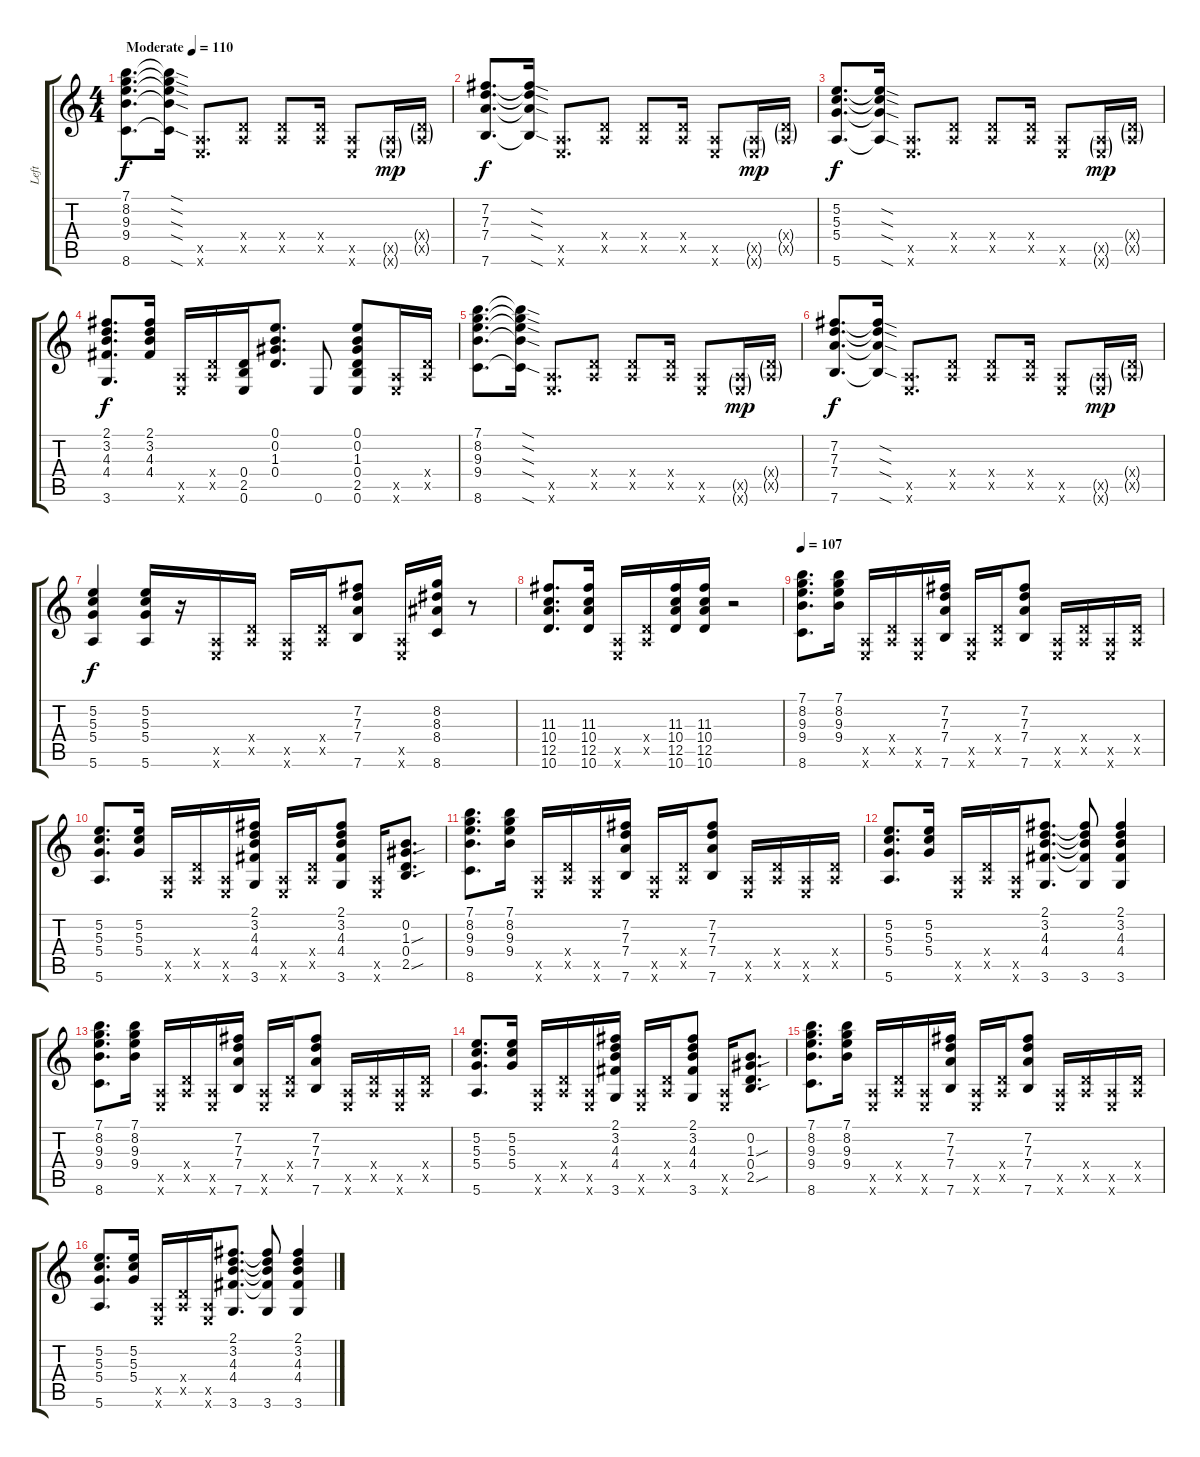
\track ("Left" "Left") {instrument acousticguitarsteel}
\staff {score tabs}
\tuning (E4 B3 G3 D3 A2 E2) {hide}
\ts (4 4)
\tempo (110 "Moderate")
\clef g2
\ks c
(7.1 8.2 9.3 9.4 8.6).8{d dy f volume 10 instrument acousticguitarsteel} (7.1{sod t} 8.2{sod t} 9.3{sod t} 9.4{sod t} 8.6{sod t}).16 (0.5{x} 0.6{x}).8{d} (0.4{x} 0.5{x}).8 (0.4{x} 0.5{x}).8 (0.4{x} 0.5{x}).16 (0.5{x} 0.6{x}).8 (0.5{g x} 0.6{g x}).16{dy mp} (0.4{g x} 0.5{g x}).16 |
(7.2 7.3 7.4 7.6).8{d dy f} (7.2{sod t} 7.3{sod t} 7.4{sod t} 7.6{sod t}).16 (0.5{x} 0.6{x}).8{d} (0.4{x} 0.5{x}).8 (0.4{x} 0.5{x}).8 (0.4{x} 0.5{x}).16 (0.5{x} 0.6{x}).8 (0.5{g x} 0.6{g x}).16{dy mp} (0.4{g x} 0.5{g x}).16 |
(5.2 5.3 5.4 5.6).8{d dy f} (5.2{sod t} 5.3{sod t} 5.4{sod t} 5.6{sod t}).16 (0.5{x} 0.6{x}).8{d} (0.4{x} 0.5{x}).8 (0.4{x} 0.5{x}).8 (0.4{x} 0.5{x}).16 (0.5{x} 0.6{x}).8 (0.5{g x} 0.6{g x}).16{dy mp} (0.4{g x} 0.5{g x}).16 |
(2.1 3.2 4.3 4.4 3.6).8{d dy f} (2.1 3.2 4.3 4.4).16 (0.5{x} 0.6{x}).16 (0.4{x} 0.5{x}).16 (0.4 2.5 0.6).16 (0.1 0.2 1.3 0.4).8{d} 0.6.8 (0.1 0.2 1.3 0.4 2.5 0.6).8 (0.5{x} 0.6{x}).16 (0.4{x} 0.5{x}).16 |
(7.1 8.2 9.3 9.4 8.6).8{d} (7.1{sod t} 8.2{sod t} 9.3{sod t} 9.4{sod t} 8.6{sod t}).16 (0.5{x} 0.6{x}).8{d} (0.4{x} 0.5{x}).8 (0.4{x} 0.5{x}).8 (0.4{x} 0.5{x}).16 (0.5{x} 0.6{x}).8 (0.5{g x} 0.6{g x}).16{dy mp} (0.4{g x} 0.5{g x}).16 |
(7.2 7.3 7.4 7.6).8{d dy f} (7.2{sod t} 7.3{sod t} 7.4{sod t} 7.6{sod t}).16 (0.5{x} 0.6{x}).8{d} (0.4{x} 0.5{x}).8 (0.4{x} 0.5{x}).8 (0.4{x} 0.5{x}).16 (0.5{x} 0.6{x}).8 (0.5{g x} 0.6{g x}).16{dy mp} (0.4{g x} 0.5{g x}).16 |
(5.2 5.3 5.4 5.6).4{dy f} (5.2 5.3 5.4 5.6).16 r.16 (0.5{x} 0.6{x}).16 (0.4{x} 0.5{x}).16 (0.5{x} 0.6{x}).16 (0.4{x} 0.5{x}).16 (7.2 7.3 7.4 7.6).8 (0.5{x} 0.6{x}).16 (8.2 8.3 8.4 8.6).16 r.8 |
(11.3 10.4 12.5 10.6).8{d} (11.3 10.4 12.5 10.6).16 (0.5{x} 0.6{x}).16 (0.4{x} 0.5{x}).16 (11.3 10.4 12.5 10.6).16 (11.3 10.4 12.5 10.6).16 r.2 |
\tempo 107
(7.1 8.2 9.3 9.4 8.6).8{d} (7.1 8.2 9.3 9.4).16 (0.5{x} 0.6{x}).16 (0.4{x} 0.5{x}).16 (0.5{x} 0.6{x}).16 (7.2 7.3 7.4 7.6).16 (0.5{x} 0.6{x}).16 (0.4{x} 0.5{x}).16 (7.2 7.3 7.4 7.6).8 (0.5{x} 0.6{x}).16 (0.4{x} 0.5{x}).16 (0.5{x} 0.6{x}).16 (0.4{x} 0.5{x}).16 |
(5.2 5.3 5.4 5.6).8{d} (5.2 5.3 5.4).16 (0.5{x} 0.6{x}).16 (0.4{x} 0.5{x}).16 (0.5{x} 0.6{x}).16 (2.1 3.2 4.3 4.4 3.6).16 (0.5{x} 0.6{x}).16 (0.4{x} 0.5{x}).16 (2.1 3.2 4.3 4.4 3.6).8 (0.5{x} 0.6{x}).16 (0.2 1.3{sou} 0.4 2.5{sou}).8{d} |
(7.1 8.2 9.3 9.4 8.6).8{d} (7.1 8.2 9.3 9.4).16 (0.5{x} 0.6{x}).16 (0.4{x} 0.5{x}).16 (0.5{x} 0.6{x}).16 (7.2 7.3 7.4 7.6).16 (0.5{x} 0.6{x}).16 (0.4{x} 0.5{x}).16 (7.2 7.3 7.4 7.6).8 (0.5{x} 0.6{x}).16 (0.4{x} 0.5{x}).16 (0.5{x} 0.6{x}).16 (0.4{x} 0.5{x}).16 |
(5.2 5.3 5.4 5.6).8{d} (5.2 5.3 5.4).16 (0.5{x} 0.6{x}).16 (0.4{x} 0.5{x}).16 (0.5{x} 0.6{x}).16 (2.1 3.2 4.3 4.4 3.6).8{d} (2.1{t} 3.2{t} 4.3{t} 4.4{t} 3.6).8 (2.1 3.2 4.3 4.4 3.6).4 |
(7.1 8.2 9.3 9.4 8.6).8{d} (7.1 8.2 9.3 9.4).16 (0.5{x} 0.6{x}).16 (0.4{x} 0.5{x}).16 (0.5{x} 0.6{x}).16 (7.2 7.3 7.4 7.6).16 (0.5{x} 0.6{x}).16 (0.4{x} 0.5{x}).16 (7.2 7.3 7.4 7.6).8 (0.5{x} 0.6{x}).16 (0.4{x} 0.5{x}).16 (0.5{x} 0.6{x}).16 (0.4{x} 0.5{x}).16 |
(5.2 5.3 5.4 5.6).8{d} (5.2 5.3 5.4).16 (0.5{x} 0.6{x}).16 (0.4{x} 0.5{x}).16 (0.5{x} 0.6{x}).16 (2.1 3.2 4.3 4.4 3.6).16 (0.5{x} 0.6{x}).16 (0.4{x} 0.5{x}).16 (2.1 3.2 4.3 4.4 3.6).8 (0.5{x} 0.6{x}).16 (0.2 1.3{sou} 0.4 2.5{sou}).8{d} |
(7.1 8.2 9.3 9.4 8.6).8{d} (7.1 8.2 9.3 9.4).16 (0.5{x} 0.6{x}).16 (0.4{x} 0.5{x}).16 (0.5{x} 0.6{x}).16 (7.2 7.3 7.4 7.6).16 (0.5{x} 0.6{x}).16 (0.4{x} 0.5{x}).16 (7.2 7.3 7.4 7.6).8 (0.5{x} 0.6{x}).16 (0.4{x} 0.5{x}).16 (0.5{x} 0.6{x}).16 (0.4{x} 0.5{x}).16 |
(5.2 5.3 5.4 5.6).8{d} (5.2 5.3 5.4).16 (0.5{x} 0.6{x}).16 (0.4{x} 0.5{x}).16 (0.5{x} 0.6{x}).16 (2.1 3.2 4.3 4.4 3.6).8{d} (2.1{t} 3.2{t} 4.3{t} 4.4{t} 3.6).8 (2.1 3.2 4.3 4.4 3.6).4
